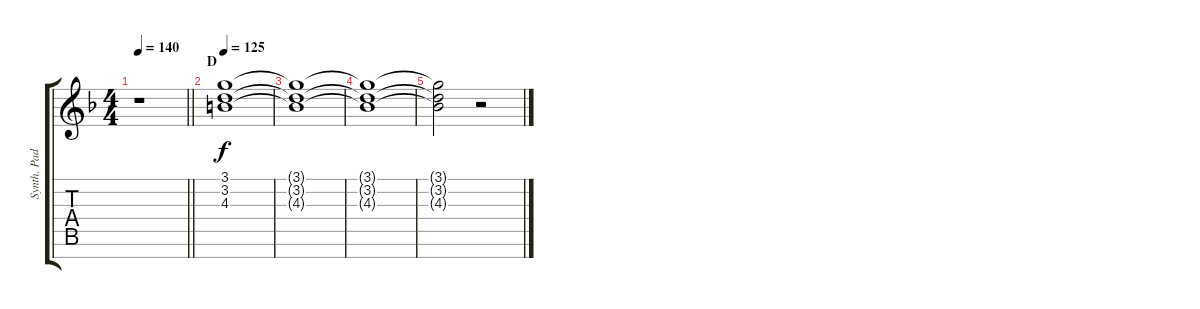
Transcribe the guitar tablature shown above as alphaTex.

\track ("Synth. Pad I" "Synth. Pad") {instrument fx5brightness}
\staff {score tabs}
\tuning (E5 B4 G4 D4 A3 E3 B2) {hide}
\ts (4 4)
\tempo 140
\clef g2
\barLineRight lightlight
\ks f
r.1{dy f} |
\section ("" "D")
\tempo 125
(3.1 3.2 4.3).1 |
(3.1{t} 3.2{t} 4.3{t}).1 |
(3.1{t} 3.2{t} 4.3{t}).1 |
(3.1{t} 3.2{t} 4.3{t}).2 r.2
